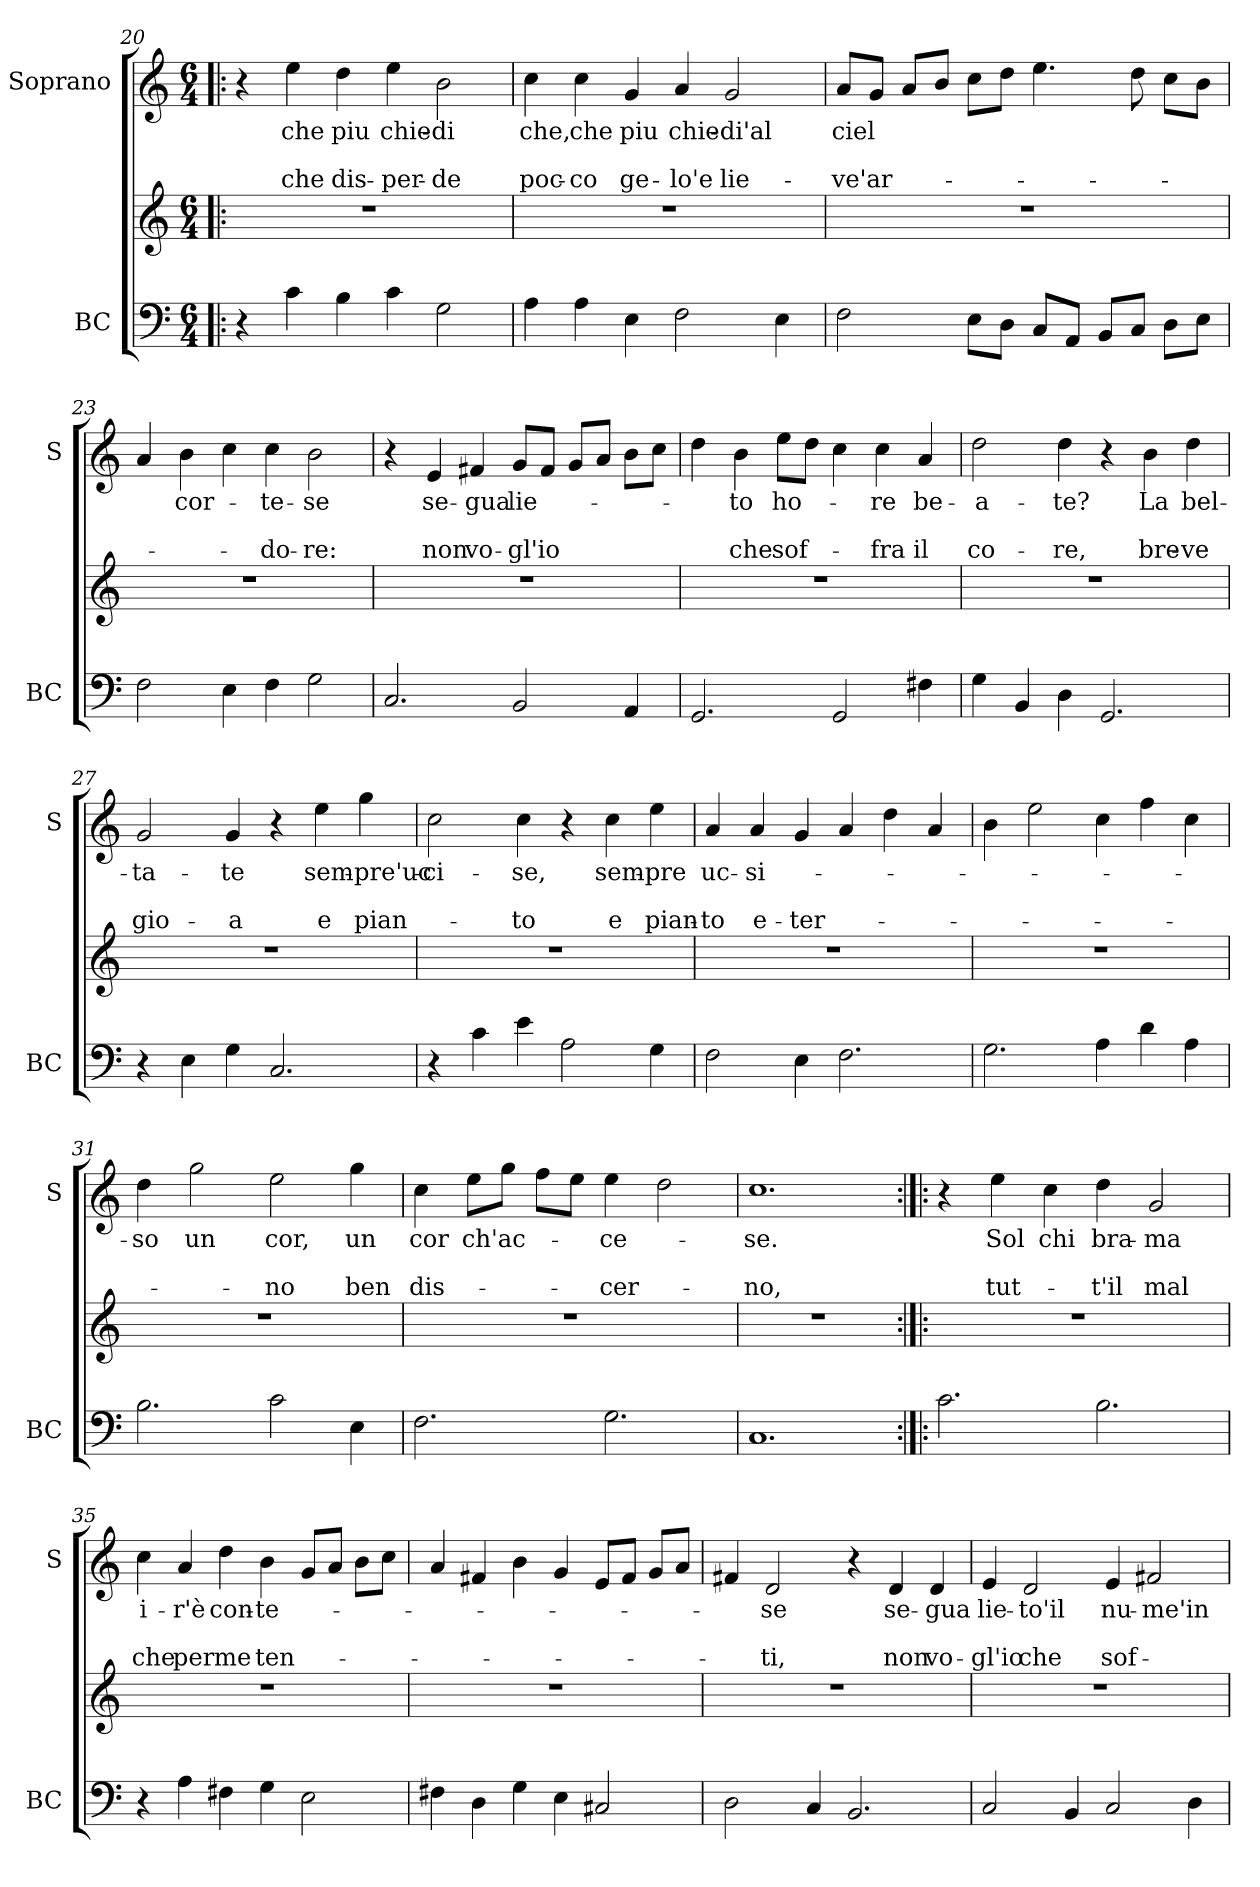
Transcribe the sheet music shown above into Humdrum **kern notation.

**kern	**kern	**kern	**text	**text	**text
*part2	*part2	*part1	*part1	*part1	*part1
*staff3	*staff2	*staff1	*staff1	*staff1	*staff1
*I"BC	*	*I"Soprano	*	*	*
*I'BC	*	*I'S	*	*	*
*clefF4	*clefG2	*clefG2	*	*	*
*k[]	*k[]	*k[]	*	*	*
*C:	*C:	*C:	*	*	*
*M6/4	*M6/4	*M6/4	*	*	*
=20!|:	=20!|:	=20!|:	=20!|:	=20!|:	=20!|:
4r	1.r	4r	.	.	.
!	!	!	!LO:LY:b	!	!LO:LY:b
4c\	.	4ee\	che	.	che
!	!	!	!LO:LY:b	!	!LO:LY:b
4B\	.	4dd\	piu	.	dis-
!	!	!	!LO:LY:b	!	!LO:LY:b
4c\	.	4ee\	chie-	.	-per-
!	!	!	!LO:LY:b	!	!LO:LY:b
2G\	.	2b\	-di	.	-de
!!LO:LB:g=z
=21	=21	=21	=21	=21	=21
!	!	!	!LO:LY:b	!	!LO:LY:b
4A\	1.r	4cc\	che,	.	poc-
!	!	!	!LO:LY:b	!	!LO:LY:b
4A\	.	4cc\	che	.	-co
!	!	!	!LO:LY:b	!	!LO:LY:b
4E\	.	4g/	piu	.	ge-
!	!	!	!LO:LY:b	!	!LO:LY:b
2F\	.	4a/	chie-	.	-lo'e
!	!	!	!LO:LY:b	!	!LO:LY:b
.	.	2g/	-di'al	.	lie-
4E\	.	.	.	.	.
=22	=22	=22	=22	=22	=22
!	!	!	!LO:LY:b	!	!LO:LY:b
2F\	1.r	8a/L	ciel	.	-ve'ar-
.	.	8g/J	.	.	.
.	.	8a/L	.	.	.
.	.	8b/J	.	.	.
8E\L	.	8cc\L	.	.	.
8D\J	.	8dd\J	.	.	.
8C/L	.	4.ee\	.	.	.
8AA/J	.	.	.	.	.
8BB/L	.	.	.	.	.
8C/J	.	8dd\	.	.	.
8D\L	.	8cc\L	.	.	.
8E\J	.	8b\J	.	.	.
=23	=23	=23	=23	=23	=23
2F\	1.r	4a/	.	.	.
!	!	!	!LO:LY:b	!	!
.	.	4b\	cor-	.	.
4E\	.	4cc\	.	.	.
!	!	!	!LO:LY:b	!	!LO:LY:b
4F\	.	4cc\	-te-	.	-do-
!	!	!	!LO:LY:b	!	!LO:LY:b
2G\	.	2b\	-se	.	-re:
=24	=24	=24	=24	=24	=24
2.C/	1.r	4r	.	.	.
!	!	!	!LO:LY:b	!	!LO:LY:b
.	.	4e/	se-	.	non
!	!	!	!LO:LY:b	!	!LO:LY:b
.	.	4f#X/	-gua	.	vo-
!	!	!	!LO:LY:b	!	!LO:LY:b
2BB/	.	8g/L	lie-	.	-gl'io
.	.	8f#/J	.	.	.
.	.	8g/L	.	.	.
.	.	8a/J	.	.	.
4AA/	.	8b\L	.	.	.
.	.	8cc\J	.	.	.
!!LO:LB:g=z
=25	=25	=25	=25	=25	=25
2.GG/	1.r	4dd\	.	.	.
!	!	!	!LO:LY:b	!	!LO:LY:b
.	.	4b\	-to	.	che
!	!	!	!LO:LY:b	!	!LO:LY:b
.	.	8ee\L	ho-	.	sof-
.	.	8dd\J	.	.	.
2GG/	.	4cc\	.	.	.
!	!	!	!LO:LY:b	!	!LO:LY:b
.	.	4cc\	-re	.	-fra
!	!	!	!LO:LY:b	!	!LO:LY:b
4F#X\	.	4a/	be-	.	il
=26	=26	=26	=26	=26	=26
!	!	!	!LO:LY:b	!	!LO:LY:b
4G\	1.r	2dd\	-a-	.	co-
4BB/	.	.	.	.	.
!	!	!	!LO:LY:b	!	!LO:LY:b
4D\	.	4dd\	-te?	.	-re,
2.GG/	.	4r	.	.	.
!	!	!	!LO:LY:b	!	!LO:LY:b
.	.	4b\	La	.	bre-
!	!	!	!LO:LY:b	!	!LO:LY:b
.	.	4dd\	bel-	.	-ve
=27	=27	=27	=27	=27	=27
!	!	!	!LO:LY:b	!	!LO:LY:b
4r	1.r	2g/	-ta-	.	gio-
4E\	.	.	.	.	.
!	!	!	!LO:LY:b	!	!LO:LY:b
4G\	.	4g/	-te	.	-a
2.C/	.	4r	.	.	.
!	!	!	!LO:LY:b	!	!LO:LY:b
.	.	4ee\	sem-	.	e
!	!	!	!LO:LY:b	!	!LO:LY:b
.	.	4gg\	-pre'uc-	.	pian-
=28	=28	=28	=28	=28	=28
!	!	!	!LO:LY:b	!	!
4r	1.r	2cc\	-ci-	.	.
4c\	.	.	.	.	.
!	!	!	!LO:LY:b	!	!LO:LY:b
4e\	.	4cc\	-se,	.	-to
2A\	.	4r	.	.	.
!	!	!	!LO:LY:b	!	!LO:LY:b
.	.	4cc\	sem-	.	e
!	!	!	!LO:LY:b	!	!LO:LY:b
4G\	.	4ee\	-pre	.	pian-
!!LO:PB:g=z
=29	=29	=29	=29	=29	=29
!	!	!	!LO:LY:b	!	!LO:LY:b
2F\	1.r	4a/	uc-	.	-to
!	!	!	!LO:LY:b	!	!LO:LY:b
.	.	4a/	-si-	.	e-
!	!	!	!	!	!LO:LY:b
4E\	.	4g/	.	.	-ter-
2.F\	.	4a/	.	.	.
.	.	4dd\	.	.	.
.	.	4a/	.	.	.
=30	=30	=30	=30	=30	=30
2.G\	1.r	4b\	.	.	.
.	.	2ee\	.	.	.
4A\	.	4cc\	.	.	.
4d\	.	4ff\	.	.	.
4A\	.	4cc\	.	.	.
=31	=31	=31	=31	=31	=31
!	!	!	!LO:LY:b	!	!
2.B\	1.r	4dd\	-so	.	.
!	!	!	!LO:LY:b	!	!
.	.	2gg\	un	.	.
!	!	!	!LO:LY:b	!	!LO:LY:b
2c\	.	2ee\	cor,	.	-no
!	!	!	!LO:LY:b	!	!LO:LY:b
4E\	.	4gg\	un	.	ben
=32	=32	=32	=32	=32	=32
!	!	!	!LO:LY:b	!	!LO:LY:b
2.F\	1.r	4cc\	cor	.	dis-
!	!	!	!LO:LY:b	!	!
.	.	8ee\L	ch'ac-	.	.
.	.	8gg\J	.	.	.
.	.	8ff\L	.	.	.
.	.	8ee\J	.	.	.
!	!	!	!LO:LY:b	!	!LO:LY:b
2.G\	.	4ee\	-ce-	.	-cer-
.	.	2dd\	.	.	.
!!LO:LB:g=z
=33	=33	=33	=33	=33	=33
!	!	!	!LO:LY:b	!	!LO:LY:b
1.C	1.r	1.cc	-se.	.	-no,
=34:|!|:	=34:|!|:	=34:|!|:	=34:|!|:	=34:|!|:	=34:|!|:
2.c\	1.r	4r	.	.	.
!	!	!	!LO:LY:b	!	!LO:LY:b
.	.	4ee\	Sol	.	tut-
!	!	!	!LO:LY:b	!	!
.	.	4cc\	chi	.	.
!	!	!	!LO:LY:b	!	!LO:LY:b
2.B\	.	4dd\	bra-	.	-t'il
!	!	!	!LO:LY:b	!	!LO:LY:b
.	.	2g/	-ma	.	mal
=35	=35	=35	=35	=35	=35
!	!	!	!LO:LY:b	!	!LO:LY:b
4r	1.r	4cc\	i-	.	che
!	!	!	!LO:LY:b	!	!LO:LY:b
4A\	.	4a/	-r'è	.	per
!	!	!	!LO:LY:b	!	!LO:LY:b
4F#X\	.	4dd\	con-	.	me
!	!	!	!LO:LY:b	!	!LO:LY:b
4G\	.	4b\	-te-	.	ten-
2E\	.	8g/L	.	.	.
.	.	8a/J	.	.	.
.	.	8b\L	.	.	.
.	.	8cc\J	.	.	.
=36	=36	=36	=36	=36	=36
4F#X\	1.r	4a/	.	.	.
4D\	.	4f#X/	.	.	.
4G\	.	4b\	.	.	.
4E\	.	4g/	.	.	.
2C#X/	.	8e/L	.	.	.
.	.	8f#/J	.	.	.
.	.	8g/L	.	.	.
.	.	8a/J	.	.	.
!!LO:LB:g=z
=37	=37	=37	=37	=37	=37
2D\	1.r	4f#X/	.	.	.
!	!	!	!LO:LY:b	!	!LO:LY:b
.	.	2d/	-se	.	-ti,
4C/	.	.	.	.	.
2.BB/	.	4r	.	.	.
!	!	!	!LO:LY:b	!	!LO:LY:b
.	.	4d/	se-	.	non
!	!	!	!LO:LY:b	!	!LO:LY:b
.	.	4d/	-gua	.	vo-
=38	=38	=38	=38	=38	=38
!	!	!	!LO:LY:b	!	!LO:LY:b
2C/	1.r	4e/	lie-	.	-gl'io
!	!	!	!LO:LY:b	!	!LO:LY:b
.	.	2d/	-to'il	.	che
4BB/	.	.	.	.	.
!	!	!	!LO:LY:b	!	!LO:LY:b
2C/	.	4e/	nu-	.	sof-
!	!	!	!LO:LY:b	!	!
.	.	2f#X/	-me'in-	.	.
4D\	.	.	.	.	.
=	=	=	=	=	=
*-	*-	*-	*-	*-	*-
